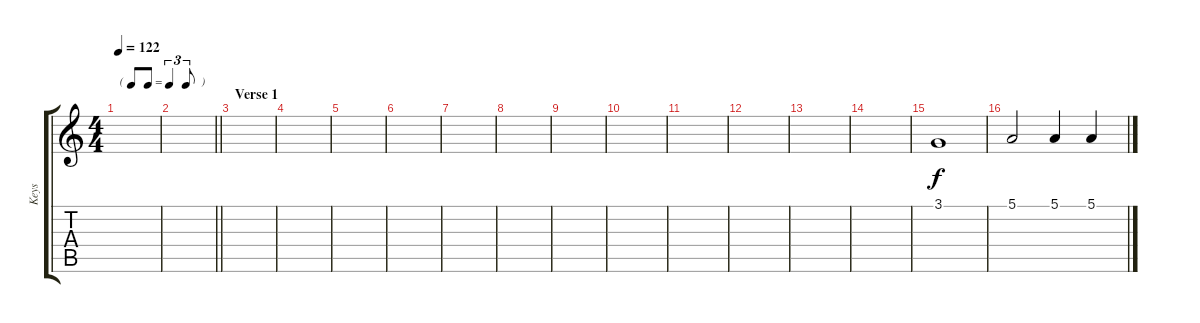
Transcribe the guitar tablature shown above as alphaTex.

\track ("Keys" "Keys") {instrument pad6metallic}
\staff {score tabs}
\tuning (E4 B3 G3 D3 A2 E2) {hide}
\ts (4 4)
\tf triplet8th
\tempo 122
\clef g2
\ks c
|
\barLineRight lightlight
|
\section ("" "Verse 1")
|
|
|
|
|
|
|
|
|
|
|
|
3.1.1 |
5.1.2 5.1.4 5.1.4
